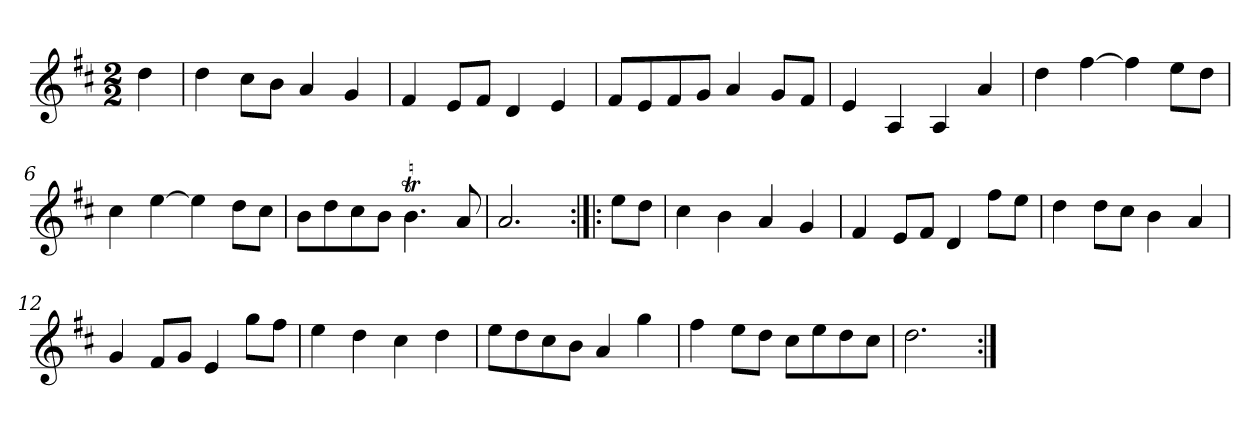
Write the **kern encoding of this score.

**kern
*part1
*staff1
*clefG2
*k[f#c#]
*D:
*M2/2
*MM132
=
4dd
=1
4dd
8cc#\L
8b\J
4a
4g
=2
4f#
8e/L
8f#/J
4d
4e
=3
8f#/L
8e/
8f#/
8g/J
4a
8g/L
8f#/J
=4
4e
4A
4A
4a
=5
4dd
[4ff#
4ff#]
8ee\L
8dd\J
=6
4cc#
[4ee
4ee]
8dd\L
8cc#\J
=7
8b\L
8dd\
8cc#\
8b\J
4.bt
8a
=8
2.a
=:|!|:
8ee\L
8dd\J
=9
4cc#
4b
4a
4g
=10
4f#
8e/L
8f#/J
4d
8ff#\L
8ee\J
=11
4dd
8dd\L
8cc#\J
4b
4a
=12
4g
8f#/L
8g/J
4e
8gg\L
8ff#\J
=13
4ee
4dd
4cc#
4dd
=14
8ee\L
8dd\
8cc#\
8b\J
4a
4gg
=15
4ff#
8ee\L
8dd\J
8cc#\L
8ee\
8dd\
8cc#\J
=16
2.dd
=:|!
*-
